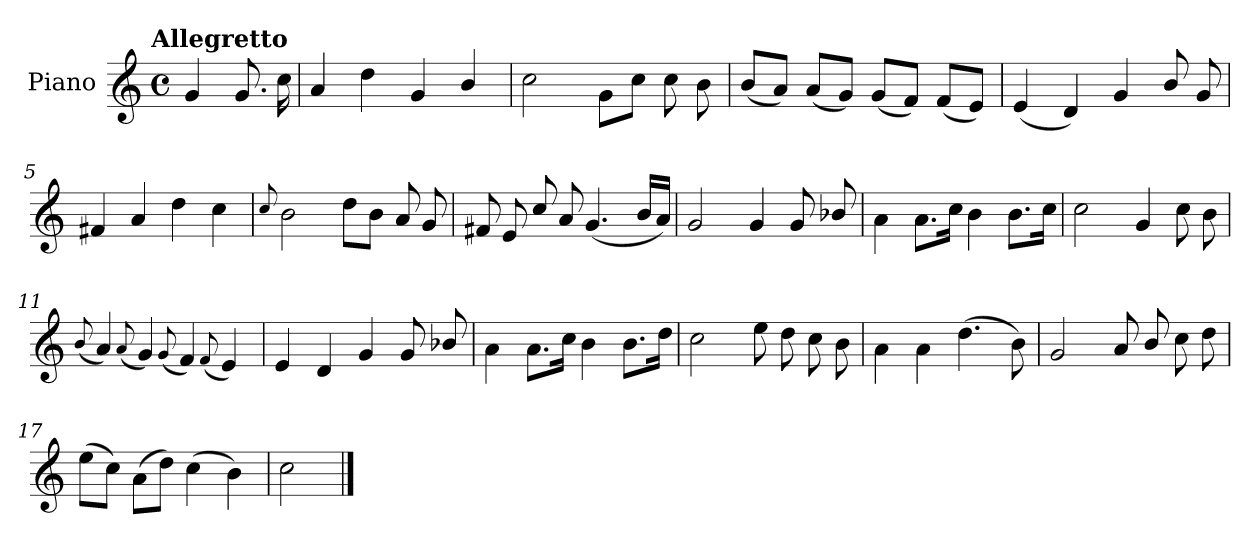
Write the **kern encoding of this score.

**kern
*part1
*staff1
*I"Piano
*I'Pno.
*clefG2
*k[]
!!LO:TX:omd:t=Allegretto
*M4/4
*met(c)
*MM116
=
4g/
8.g/
16cc\
=1
4a/
4dd\
4g/
4b/
=2
2cc\
8g\L
8cc\J
8cc\
8b\
=3
(<8b/L
8a/J)
(<8a/L
8g/J)
(<8g/L
8f/J)
(<8f/L
8e/J)
!!LO:LB:g=z
=4
(<4e/
4d/)
4g/
8b/
8g/
=5
4f#X/
4a/
4dd\
4cc\
=6
8qqcc/
2b\
8dd\L
8b\J
8a/
8g/
=7
8f#X/
8e/
8cc/
8a/
(<4.g/
16b/LL
16a/JJ)
=8
2g/
4g/
8g/
8b-X/
!!LO:LB:g=z
=9
4a\
8.a\L
16cc\Jk
4b\
8.b\L
16cc\Jk
=10
2cc\
4g/
8cc\
8b\
=11
(<8qqb/
4a/)
(<8qqa/
4g/)
(<8qqg/
4f/)
(<8qqf/
4e/)
=12
4e/
4d/
4g/
8g/
8b-X/
=13
4a\
8.a\L
16cc\Jk
4b\
8.b\L
16dd\Jk
!!LO:LB:g=z
=14
2cc\
8ee\
8dd\
8cc\
8b\
=15
4a\
4a\
(>4.dd\
8b\)
=16
2g/
8a/
8b/
8cc\
8dd\
=17
(>8ee\L
8cc\J)
(>8a\L
8dd\J)
(>4cc\
4b\)
=18
2cc\
==
*-
